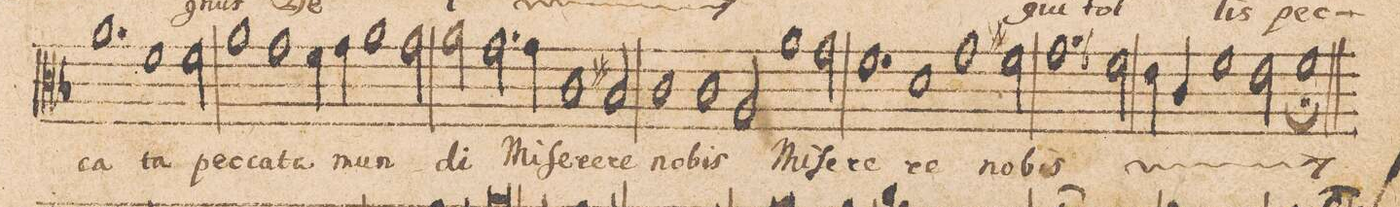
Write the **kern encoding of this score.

**kern	**text
*I"[CANTVS.]	*
*clefC3	*
*k[b-]	*
*met(C|)	*
*M2/1	*
1.a\	-ca-
1f\	-ta
=13-	=13-
2f\	pec-
1a\	-ca-
=14-	=14-
1g\	-ta
4f\	mun-
4g\	.
1a\	.
=15-	=15-
2g\	.
2a\	-di
2.g\	mi-
=16-	=16-
4g\	-ſe-
1c\	-re-
2BnX/	.
=17-	=17-
1c\	re
1c\	no-
=18-	=18-
2A/	-bis
1a\	mi-
2g\	-ſe-
=19-	=19-
1.f\	-re-
1d\	-re
=20-	=20-
1g\	no-
2f#X\	.
=21-	=21-
1.g\	-bis
*	*ij
2fn\	no-
=22-	=22-
4e\	.
4c/	.
1f\	.
2e\	.
=23-	=23-
1f\;<	-bis
*	*Xij
=24||-	=24||-
*-	*-
